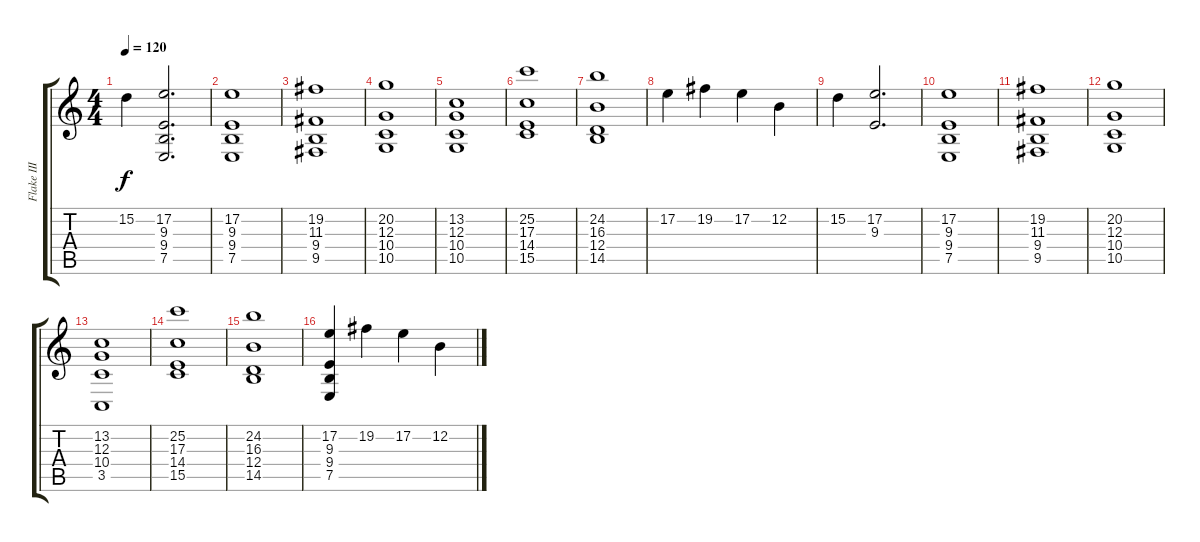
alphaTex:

\track ("Flake III" "Flake III") {instrument pad1newage}
\staff {score tabs}
\tuning (E4 B3 G3 D3 A2 E2) {hide}
\ts (4 4)
\tempo 120
\clef g2
\ks c
15.2.4{dy f} (17.2 9.3{t} 9.4{t} 7.5{t}).2{d} |
(17.2 9.3 9.4 7.5).1 |
(19.2 11.3 9.4 9.5).1 |
(20.2 12.3 10.4 10.5).1 |
(13.2 12.3 10.4 10.5).1 |
(25.2 17.3 14.4 15.5).1 |
(24.2 16.3 12.4 14.5).1 |
17.2.4 19.2.4 17.2.4 12.2.4 |
15.2.4 (17.2 9.3).2{d} |
(17.2 9.3 9.4 7.5).1 |
(19.2 11.3 9.4 9.5).1 |
(20.2 12.3 10.4 10.5).1 |
(13.2 12.3 10.4 3.5).1 |
(25.2 17.3 14.4 15.5).1 |
(24.2 16.3 12.4 14.5).1 |
(17.2 9.3 9.4 7.5).4 19.2.4 17.2.4 12.2.4
